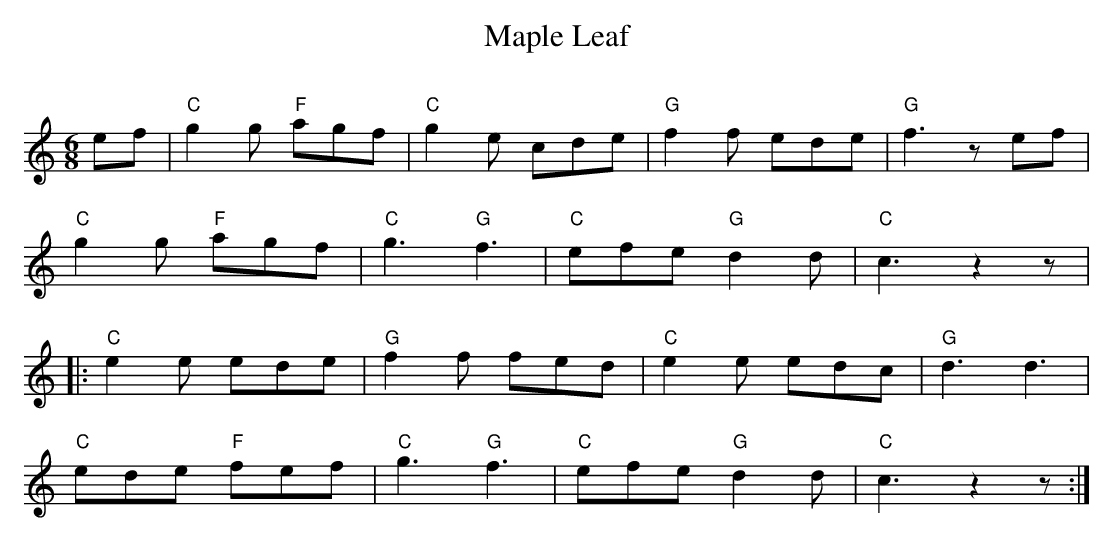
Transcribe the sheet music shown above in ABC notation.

X:1
T:Maple Leaf
O:
M:6/8
L:1/8
K:C
ef |"C"g2 g "F"agf |"C"g2 e cde |"G"f2 f ede |"G"f3 z ef |
"C"g2 g "F"agf |"C"g3 "G"f3 |"C"efe "G"d2 d |"C"c3 z2 z |
|: "C"e2 e ede |"G"f2 f fed |"C"e2 e edc | "G"d3 d3 |
"C"ede "F"fef |"C"g3 "G"f3 | "C"efe "G"d2 d | "C"c3 z2 z :|
